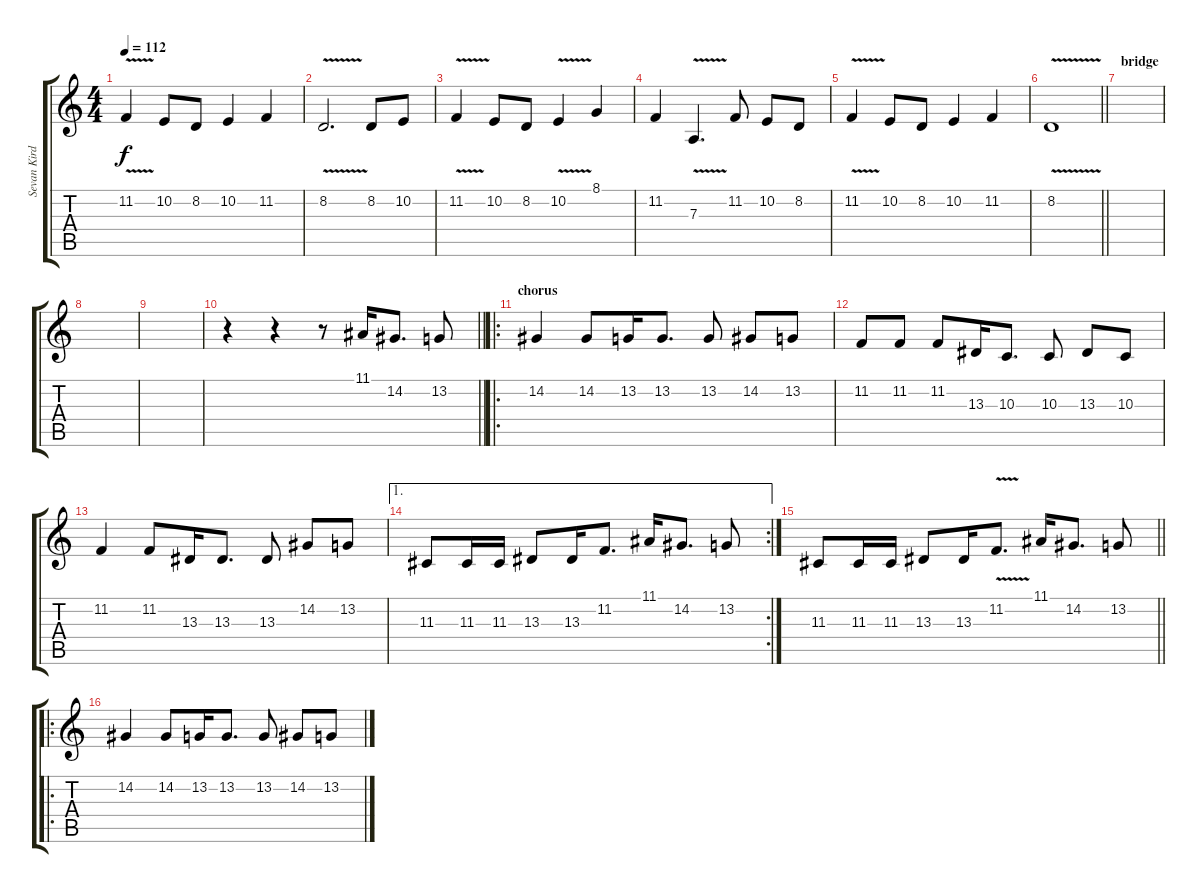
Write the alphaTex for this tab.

\track ("Sevan Kirder" "Sevan Kird") {instrument bagpipe}
\staff {score tabs}
\tuning (B3 Gb3 D3 A2 E2 B1) {hide}
\ts (4 4)
\tempo 112
\clef g2
\ks c
11.2{v}.4{dy f} 10.2.8 8.2.8 10.2.4 11.2.4 |
8.2{v}.2{d} 8.2.8 10.2.8 |
11.2{v}.4 10.2.8 8.2.8 10.2{v}.4 8.1.4 |
11.2.4 7.3{v}.4{d} 11.2.8 10.2.8 8.2.8 |
11.2{v}.4 10.2.8 8.2.8 10.2.4 11.2.4 |
\barLineRight lightlight
8.2{v}.1 |
\section ("" "bridge")
|
|
|
\barLineRight lightlight
r.4 r.4 r.8 11.1.16 14.2.8{d} 13.2.8 |
\ro
\section ("" "chorus")
14.2.4 14.2.8 13.2.16 13.2.8{d} 13.2.8 14.2.8 13.2.8 |
11.2.8 11.2.8 11.2.8 13.3.16 10.3.8{d} 10.3.8 13.3.8 10.3.8 |
11.2.4 11.2.8 13.3.16 13.3.8{d} 13.3.8 14.2.8 13.2.8 |
\ae 1
\rc 2
11.3.8 11.3.16 11.3.16 13.3.8 13.3.16 11.2.8{d} 11.1.16 14.2.8{d} 13.2.8 |
\barLineRight lightlight
11.3.8 11.3.16 11.3.16 13.3.8 13.3.16 11.2{v}.8{d} 11.1.16 14.2.8{d} 13.2.8 |
\ro
\section ("" "")
14.2.4 14.2.8 13.2.16 13.2.8{d} 13.2.8 14.2.8 13.2.8
